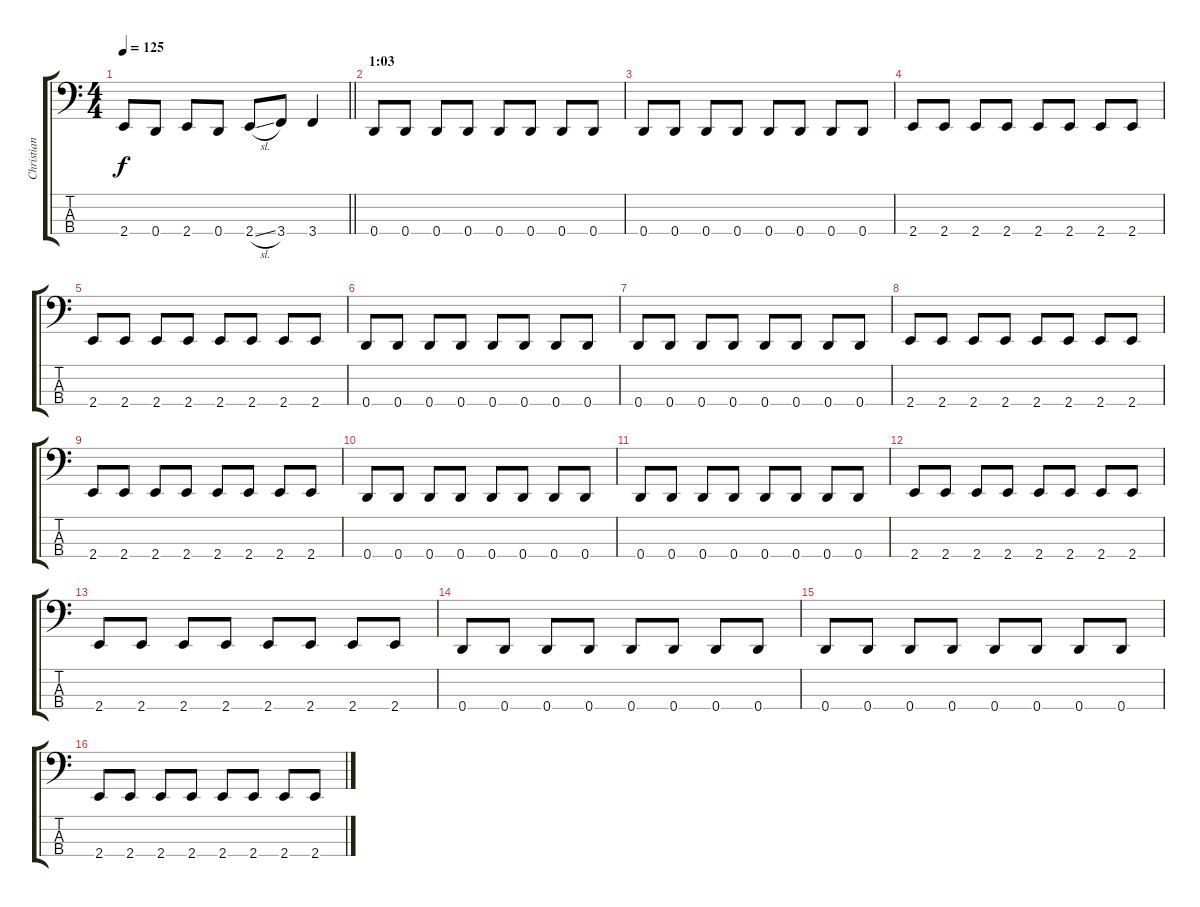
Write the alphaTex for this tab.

\track ("Christian Larsson" "Christian ") {instrument electricbassfinger}
\staff {score tabs}
\tuning (F2 C2 G1 D1) {hide}
\ts (4 4)
\tempo 125
\clef f4
\barLineRight lightlight
\ks c
2.4{t}.8{dy f} 0.4.8 2.4.8 0.4.8 2.4{sl}.8 3.4.8 3.4.4 |
\section ("" "1:03")
0.4.8 0.4.8 0.4.8 0.4.8 0.4.8 0.4.8 0.4.8 0.4.8 |
0.4.8 0.4.8 0.4.8 0.4.8 0.4.8 0.4.8 0.4.8 0.4.8 |
2.4.8 2.4.8 2.4.8 2.4.8 2.4.8 2.4.8 2.4.8 2.4.8 |
2.4.8 2.4.8 2.4.8 2.4.8 2.4.8 2.4.8 2.4.8 2.4.8 |
0.4.8 0.4.8 0.4.8 0.4.8 0.4.8 0.4.8 0.4.8 0.4.8 |
0.4.8 0.4.8 0.4.8 0.4.8 0.4.8 0.4.8 0.4.8 0.4.8 |
2.4.8 2.4.8 2.4.8 2.4.8 2.4.8 2.4.8 2.4.8 2.4.8 |
2.4.8 2.4.8 2.4.8 2.4.8 2.4.8 2.4.8 2.4.8 2.4.8 |
0.4.8 0.4.8 0.4.8 0.4.8 0.4.8 0.4.8 0.4.8 0.4.8 |
0.4.8 0.4.8 0.4.8 0.4.8 0.4.8 0.4.8 0.4.8 0.4.8 |
2.4.8 2.4.8 2.4.8 2.4.8 2.4.8 2.4.8 2.4.8 2.4.8 |
2.4.8 2.4.8 2.4.8 2.4.8 2.4.8 2.4.8 2.4.8 2.4.8 |
0.4.8 0.4.8 0.4.8 0.4.8 0.4.8 0.4.8 0.4.8 0.4.8 |
0.4.8 0.4.8 0.4.8 0.4.8 0.4.8 0.4.8 0.4.8 0.4.8 |
2.4.8 2.4.8 2.4.8 2.4.8 2.4.8 2.4.8 2.4.8 2.4.8
